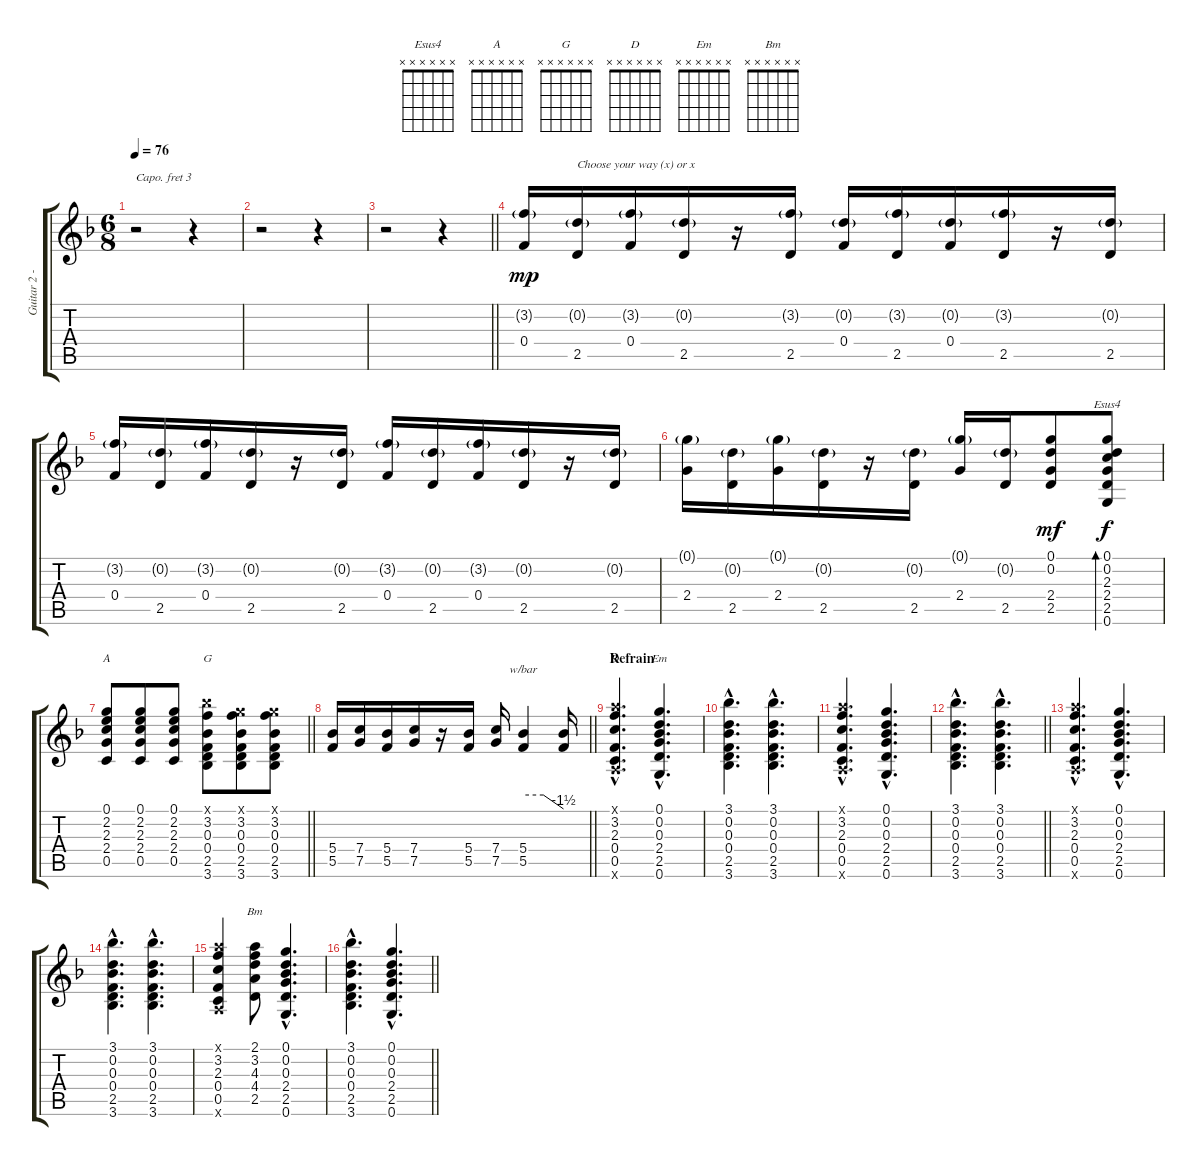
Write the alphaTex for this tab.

\track ("Guitar 2 - Chords (capo 3)" "Guitar 2 -") {instrument acousticguitarnylon}
\staff {score tabs}
\capo 3
\tuning (E4 B3 G3 D3 A2 E2) {hide}
\chord ("Esus4" x x x x x x)
\chord ("A" x x x x x x)
\chord ("G" x x x x x x)
\chord ("D" x x x x x x)
\chord ("Em" x x x x x x)
\chord ("Bm" x x x x x x)
\ts (6 8)
\tempo 76
\clef g2
\ks f
r.2{dy f} r.4 |
r.2 r.4 |
\barLineRight lightlight
r.2 r.4 |
(3.2{g} 0.4).16{dy mp volume 13 instrument electricguitarmuted} (0.2{g} 2.5).16{txt "Choose your way (x) or x"} (3.2{g} 0.4).16 (0.2{g} 2.5).16 r.16 (3.2{g} 2.5).16 (0.2{g} 0.4).16 (3.2{g} 2.5).16 (0.2{g} 0.4).16 (3.2{g} 2.5).16 r.16 (0.2{g} 2.5).16 |
(3.2{g} 0.4).16 (0.2{g} 2.5).16 (3.2{g} 0.4).16 (0.2{g} 2.5).16 r.16 (0.2{g} 2.5).16 (3.2{g} 0.4).16 (0.2{g} 2.5).16 (3.2{g} 0.4).16 (0.2{g} 2.5).16 r.16 (0.2{g} 2.5).16 |
(0.1{g} 2.4).16 (0.2{g} 2.5).16 (0.1{g} 2.4).16 (0.2{g} 2.5).16 r.16 (0.2{g} 2.5).16 (0.1{g} 2.4).16 (0.2{g} 2.5).16 (0.1 0.2 2.4 2.5).8{dy mf} (0.1 0.2 2.3 2.4 2.5 0.6).8{bd 60 ch "Esus4" dy f instrument electricguitarclean} |
\barLineRight lightlight
(0.1 2.2 2.3 2.4 0.5).8{ch "A"} (0.1 2.2 2.3 2.4 0.5).8 (0.1 2.2 2.3 2.4 0.5).8 (3.1{x} 3.2 0.3 0.4 2.5 3.6).8{ch "G"} (0.1{x} 3.2 0.3 0.4 2.5 3.6).8 (0.1{x} 3.2 0.3 0.4 2.5 3.6).8 |
\barLineRight lightlight
(5.4 5.5).16{instrument overdrivenguitar} (7.4 7.5).16 (5.4 5.5).16 (7.4 7.5).16 r.16 (5.4 5.5).16 (7.4 7.5).16 (5.4 5.5).4{tbe (custom default 0 0 30 0 60 -6)} (5.4{t} 5.5{t}).16 |
\section ("" "Refrain")
(2.1{hac x} 3.2{hac} 2.3{hac} 0.4{hac} 0.5{hac} 2.6{hac x}).4{d ch "D" volume 10 instrument acousticguitarnylon} (0.1{hac} 0.2{hac} 0.3{hac} 2.4{hac} 2.5{hac} 0.6{hac}).4{d ch "Em"} |
(3.1{hac} 0.2{hac} 0.3{hac} 0.4{hac} 2.5{hac} 3.6{hac}).4{d} (3.1{hac} 0.2{hac} 0.3{hac} 0.4{hac} 2.5{hac} 3.6{hac}).4{d} |
(2.1{hac x} 3.2{hac} 2.3{hac} 0.4{hac} 0.5{hac} 2.6{hac x}).4{d} (0.1{hac} 0.2{hac} 0.3{hac} 2.4{hac} 2.5{hac} 0.6{hac}).4{d} |
\barLineRight lightlight
(3.1{hac} 0.2{hac} 0.3{hac} 0.4{hac} 2.5{hac} 3.6{hac}).4{d} (3.1{hac} 0.2{hac} 0.3{hac} 0.4{hac} 2.5{hac} 3.6{hac}).4{d} |
(2.1{hac x} 3.2{hac} 2.3{hac} 0.4{hac} 0.5{hac} 2.6{hac x}).4{d} (0.1{hac} 0.2{hac} 0.3{hac} 2.4{hac} 2.5{hac} 0.6{hac}).4{d} |
(3.1{hac} 0.2{hac} 0.3{hac} 0.4{hac} 2.5{hac} 3.6{hac}).4{d} (3.1{hac} 0.2{hac} 0.3{hac} 0.4{hac} 2.5{hac} 3.6{hac}).4{d} |
(2.1{x} 3.2 2.3 0.4 0.5 2.6{x}).4 (2.1 3.2 4.3 4.4 2.5).8{ch "Bm"} (0.1{hac} 0.2{hac} 0.3{hac} 2.4{hac} 2.5{hac} 0.6{hac}).4{d} |
\barLineRight lightlight
(3.1{hac} 0.2{hac} 0.3{hac} 0.4{hac} 2.5{hac} 3.6{hac}).4{d} (0.1{hac} 0.2{hac} 0.3{hac} 2.4{hac} 2.5{hac} 0.6{hac}).4{d}
